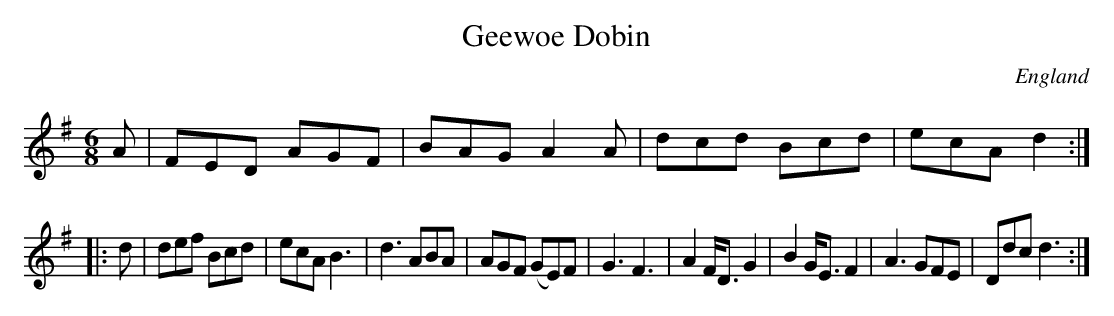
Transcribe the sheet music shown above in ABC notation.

X:1
T:Geewoe Dobin
L:1/8
M:6/8
O:England
K:G
A |\
FED AGF | BAG A2A | dcd Bcd | ecA d2 ::
d |\
def Bcd | ecA B3 | d3 ABA | AGF (GE)F |\
G3 F3 | A2 F/D3/ G2 |B2 G/E3/ F2 | A3 GFE | Ddc d3 :|
